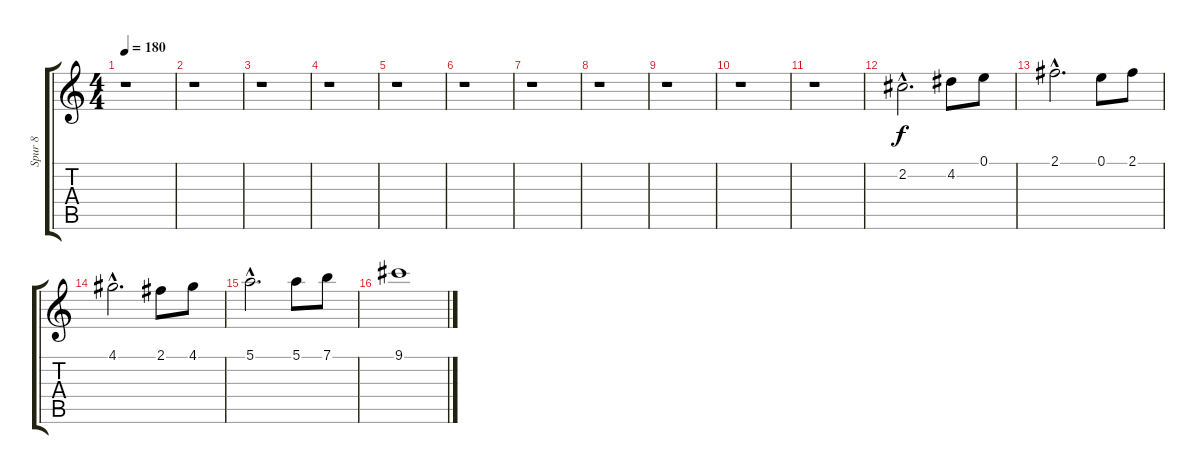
\track ("Spur 8" "Spur 8") {instrument distortionguitar}
\staff {score tabs}
\tuning (E4 B3 G3 D3 A2 E2) {hide}
\ts (4 4)
\tempo 180
\clef g2
\ks c
r.1{dy f} |
r.1 |
r.1 |
r.1 |
r.1 |
r.1 |
r.1 |
r.1 |
r.1 |
r.1 |
r.1 |
2.2{hac}.2{d} 4.2.8 0.1.8 |
2.1{hac}.2{d} 0.1.8 2.1.8 |
4.1{hac}.2{d} 2.1.8 4.1.8 |
5.1{hac}.2{d} 5.1.8 7.1.8 |
9.1.1
